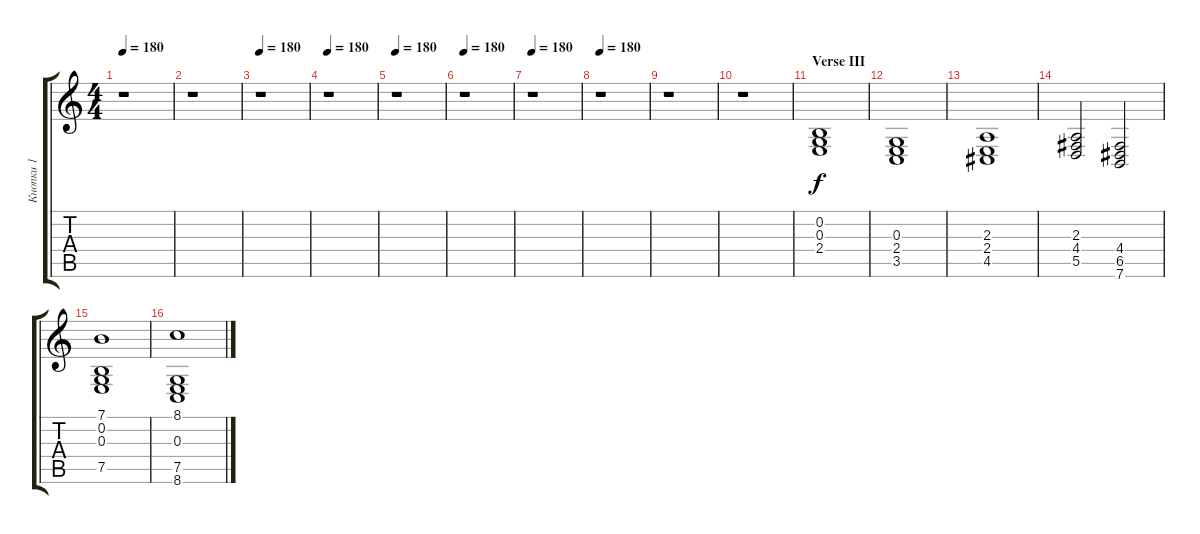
\track ("Кнопки 1" "Кнопки 1") {instrument stringensemble2}
\staff {score tabs}
\tuning (E4 B3 G3 D3 A2 E2) {hide}
\ts (4 4)
\tempo 180
\clef g2
\ks c
r.1{dy f} |
r.1 |
\tempo 180
r.1 |
\tempo 180
r.1 |
\tempo 180
r.1 |
\tempo 180
r.1 |
\tempo 180
r.1 |
\tempo 180
r.1 |
r.1 |
r.1 |
\section ("" "Verse III")
(0.2 0.3 2.4).1 |
(0.3 2.4 3.5).1 |
(2.3 2.4 4.5).1 |
(2.3 4.4 5.5).2 (4.4 6.5 7.6).2 |
(7.1 0.2 0.3 7.5).1 |
(8.1 0.3 7.5 8.6).1
